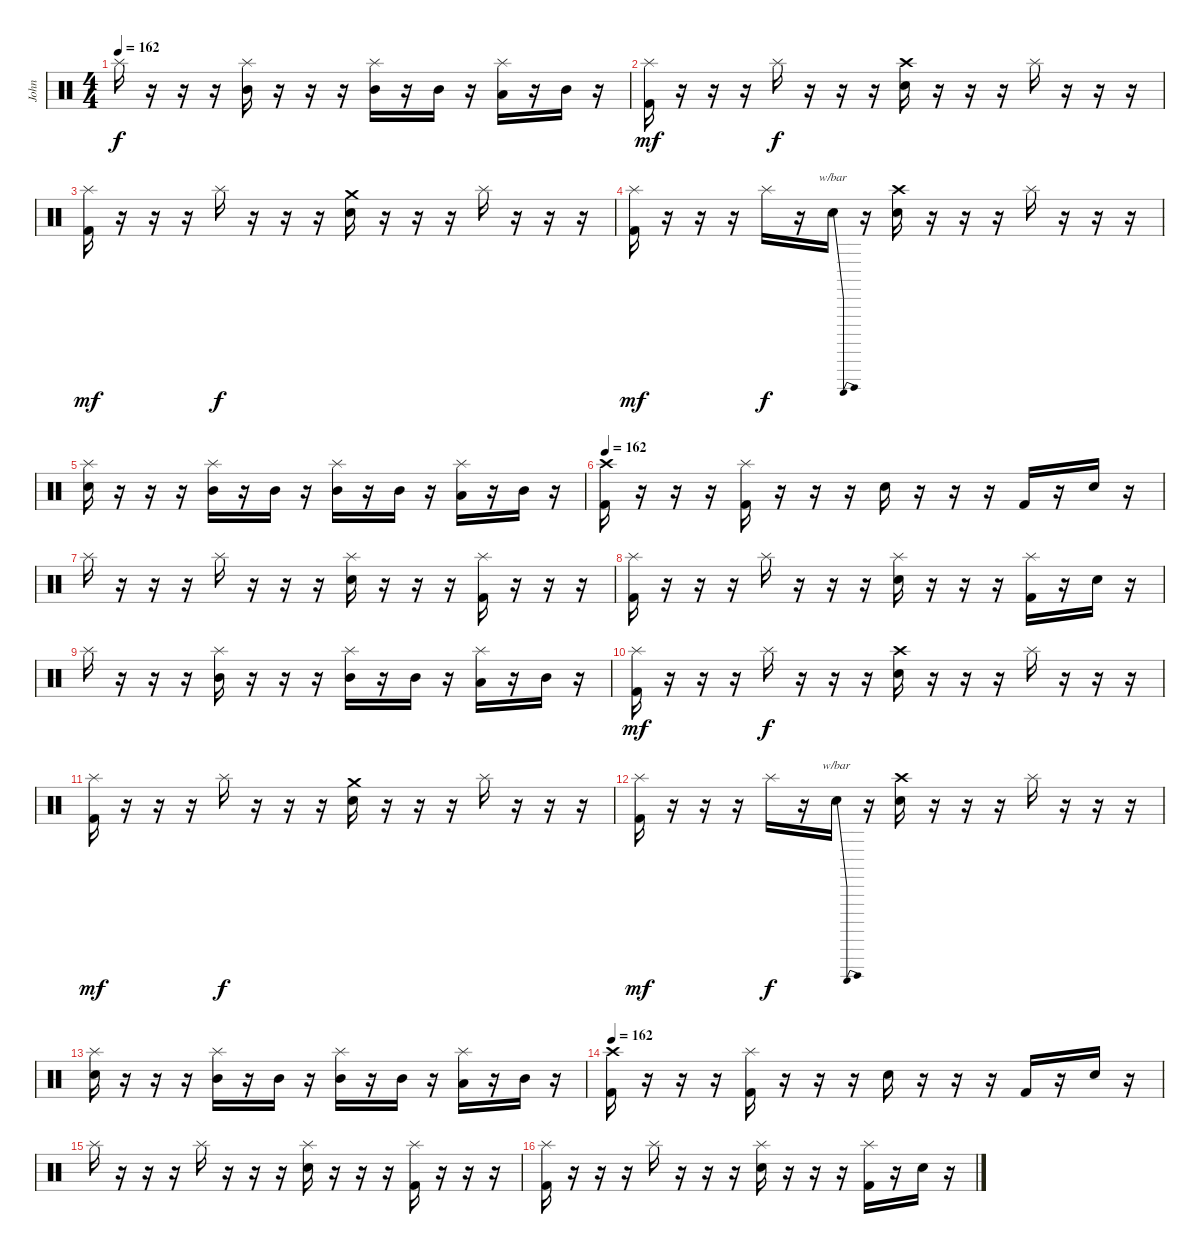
\track ("John" "John") {instrument percussion}
\staff {score}
\articulation defaults
\ts (4 4)
\tempo 162
\clef neutral
\ks c "Splash (hit)".16{dy f}
r.16 r.16 r.16 ("Splash (hit)" "Mid Tom (hit)").16 r.16 r.16 r.16 ("Splash (hit)" "Mid Tom (hit)").16 r.16 "Mid Tom (hit)".16 r.16 ("Splash (hit)" "Low Tom (hit)").16 r.16 "Mid Tom (hit)".16 r.16 |
("Splash (hit)" "Kick (hit) 2").16{dy mf} r.16 r.16 r.16 "Splash (hit)".16{dy f} r.16 r.16 r.16 ("Crash high (hit)" "Electric Snare (hit)").16 r.16 r.16 r.16 "Splash (hit)".16 r.16 r.16 r.16 |
("Splash (hit)" "Kick (hit) 2").16{dy mf} r.16 r.16 r.16 "Splash (hit)".16{dy f} r.16 r.16 r.16 ("Crash medium (hit)" "Electric Snare (hit)").16 r.16 r.16 r.16 "Splash (hit)".16 r.16 r.16 r.16 |
("Splash (hit)" "Kick (hit) 2").16{dy mf} r.16 r.16 r.16 "Splash (hit)".16{dy f} r.16 "Electric Snare (hit)".16{tbe (dip default 0 0 30 -2 60 0)} r.16 ("Crash high (hit)" "Electric Snare (hit)").16 r.16 r.16 r.16 "Splash (hit)".16 r.16 r.16 r.16 |
("Splash (hit)" "Electric Snare (hit)").16 r.16 r.16 r.16 ("Splash (hit)" "Mid Tom (hit)").16 r.16 "Mid Tom (hit)".16 r.16 ("Splash (hit)" "Mid Tom (hit)").16 r.16 "Mid Tom (hit)".16 r.16 ("Splash (hit)" "Low Tom (hit)").16 r.16 "Mid Tom (hit)".16 r.16 |
\tempo 162
("Crash high (hit)" "Kick (hit) 2").16 r.16 r.16 r.16 ("Splash (hit)" "Kick (hit) 2").16 r.16 r.16 r.16 "Electric Snare (hit)".16 r.16 r.16 r.16 "Kick (hit) 2".16 r.16 "Electric Snare (hit)".16 r.16 |
"Splash (hit)".16 r.16 r.16 r.16 "Splash (hit)".16 r.16 r.16 r.16 ("Splash (hit)" "Electric Snare (hit)").16 r.16 r.16 r.16 ("Splash (hit)" "Kick (hit) 2").16 r.16 r.16 r.16 |
("Splash (hit)" "Kick (hit) 2").16 r.16 r.16 r.16 "Splash (hit)".16 r.16 r.16 r.16 ("Splash (hit)" "Electric Snare (hit)").16 r.16 r.16 r.16 ("Splash (hit)" "Kick (hit) 2").16 r.16 "Electric Snare (hit)".16 r.16 |
"Splash (hit)".16 r.16 r.16 r.16 ("Splash (hit)" "Mid Tom (hit)").16 r.16 r.16 r.16 ("Splash (hit)" "Mid Tom (hit)").16 r.16 "Mid Tom (hit)".16 r.16 ("Splash (hit)" "Low Tom (hit)").16 r.16 "Mid Tom (hit)".16 r.16 |
("Splash (hit)" "Kick (hit) 2").16{dy mf} r.16 r.16 r.16 "Splash (hit)".16{dy f} r.16 r.16 r.16 ("Crash high (hit)" "Electric Snare (hit)").16 r.16 r.16 r.16 "Splash (hit)".16 r.16 r.16 r.16 |
("Splash (hit)" "Kick (hit) 2").16{dy mf} r.16 r.16 r.16 "Splash (hit)".16{dy f} r.16 r.16 r.16 ("Crash medium (hit)" "Electric Snare (hit)").16 r.16 r.16 r.16 "Splash (hit)".16 r.16 r.16 r.16 |
("Splash (hit)" "Kick (hit) 2").16{dy mf} r.16 r.16 r.16 "Splash (hit)".16{dy f} r.16 "Electric Snare (hit)".16{tbe (dip default 0 0 30 -2 60 0)} r.16 ("Crash high (hit)" "Electric Snare (hit)").16 r.16 r.16 r.16 "Splash (hit)".16 r.16 r.16 r.16 |
("Splash (hit)" "Electric Snare (hit)").16 r.16 r.16 r.16 ("Splash (hit)" "Mid Tom (hit)").16 r.16 "Mid Tom (hit)".16 r.16 ("Splash (hit)" "Mid Tom (hit)").16 r.16 "Mid Tom (hit)".16 r.16 ("Splash (hit)" "Low Tom (hit)").16 r.16 "Mid Tom (hit)".16 r.16 |
\tempo 162
("Crash high (hit)" "Kick (hit) 2").16 r.16 r.16 r.16 ("Splash (hit)" "Kick (hit) 2").16 r.16 r.16 r.16 "Electric Snare (hit)".16 r.16 r.16 r.16 "Kick (hit) 2".16 r.16 "Electric Snare (hit)".16 r.16 |
"Splash (hit)".16 r.16 r.16 r.16 "Splash (hit)".16 r.16 r.16 r.16 ("Splash (hit)" "Electric Snare (hit)").16 r.16 r.16 r.16 ("Splash (hit)" "Kick (hit) 2").16 r.16 r.16 r.16 |
("Splash (hit)" "Kick (hit) 2").16 r.16 r.16 r.16 "Splash (hit)".16 r.16 r.16 r.16 ("Splash (hit)" "Electric Snare (hit)").16 r.16 r.16 r.16 ("Splash (hit)" "Kick (hit) 2").16 r.16 "Electric Snare (hit)".16 r.16
